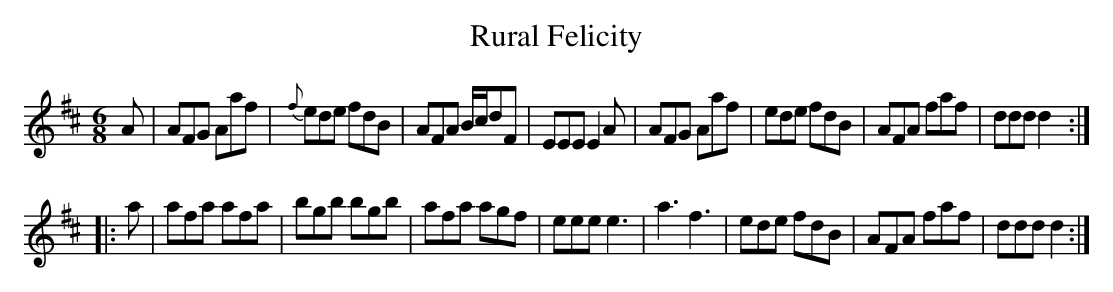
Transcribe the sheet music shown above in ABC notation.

X:1
T:Rural Felicity
M:6/8
L:1/8
K:D
A | AFG Aaf | {f}ede fdB | AFA B/c/dF | EEE E2A | AFG Aaf | ede fdB | AFA faf | ddd d2 :|
|: a | afa afa | bgb bgb | afa agf | eee e3 | a3 f3 | ede fdB | AFA faf | ddd d2 :|
